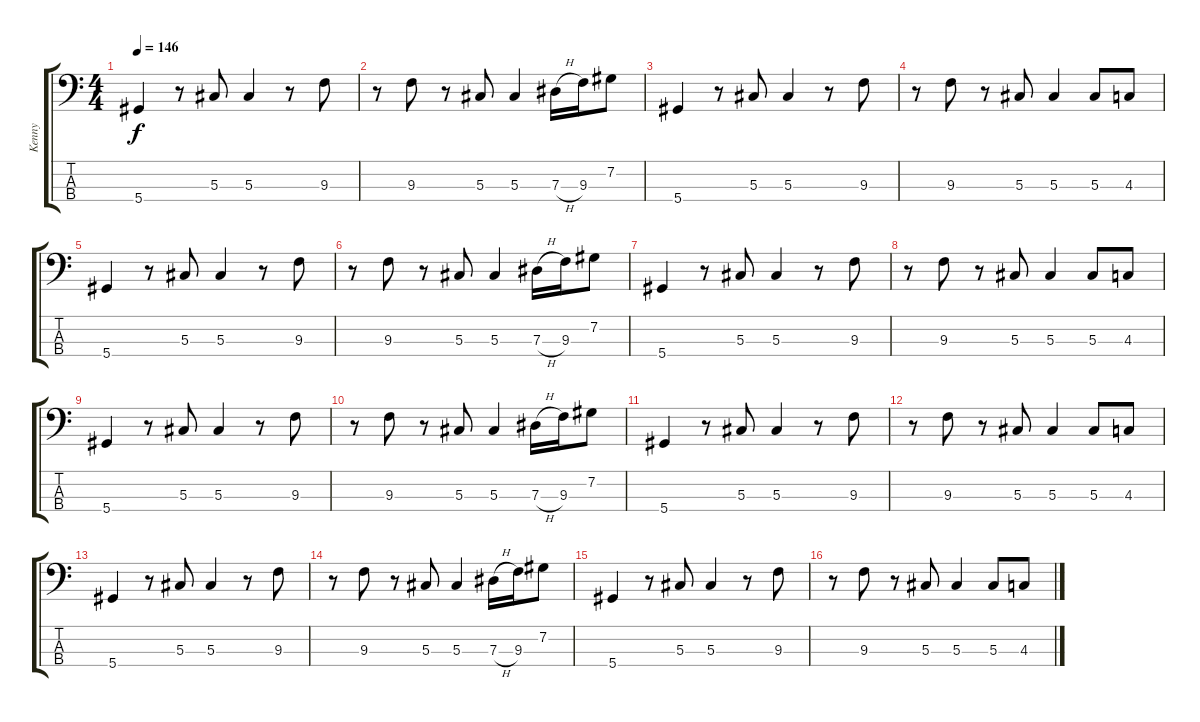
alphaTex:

\track ("Kenny" "Kenny") {instrument electricbasspick}
\staff {score tabs}
\tuning (Gb2 Db2 Ab1 Eb1) {hide}
\ts (4 4)
\tempo 146
\clef f4
\ks c
5.4.4{dy f} r.8 5.3.8 5.3.4 r.8 9.3.8 |
r.8 9.3.8 r.8 5.3.8 5.3.4 7.3{h}.16 9.3.16 7.2.8 |
5.4.4 r.8 5.3.8 5.3.4 r.8 9.3.8 |
r.8 9.3.8 r.8 5.3.8 5.3.4 5.3.8 4.3.8 |
5.4.4 r.8 5.3.8 5.3.4 r.8 9.3.8 |
r.8 9.3.8 r.8 5.3.8 5.3.4 7.3{h}.16 9.3.16 7.2.8 |
5.4.4 r.8 5.3.8 5.3.4 r.8 9.3.8 |
r.8 9.3.8 r.8 5.3.8 5.3.4 5.3.8 4.3.8 |
5.4.4 r.8 5.3.8 5.3.4 r.8 9.3.8 |
r.8 9.3.8 r.8 5.3.8 5.3.4 7.3{h}.16 9.3.16 7.2.8 |
5.4.4 r.8 5.3.8 5.3.4 r.8 9.3.8 |
r.8 9.3.8 r.8 5.3.8 5.3.4 5.3.8 4.3.8 |
5.4.4 r.8 5.3.8 5.3.4 r.8 9.3.8 |
r.8 9.3.8 r.8 5.3.8 5.3.4 7.3{h}.16 9.3.16 7.2.8 |
5.4.4 r.8 5.3.8 5.3.4 r.8 9.3.8 |
r.8 9.3.8 r.8 5.3.8 5.3.4 5.3.8 4.3.8
